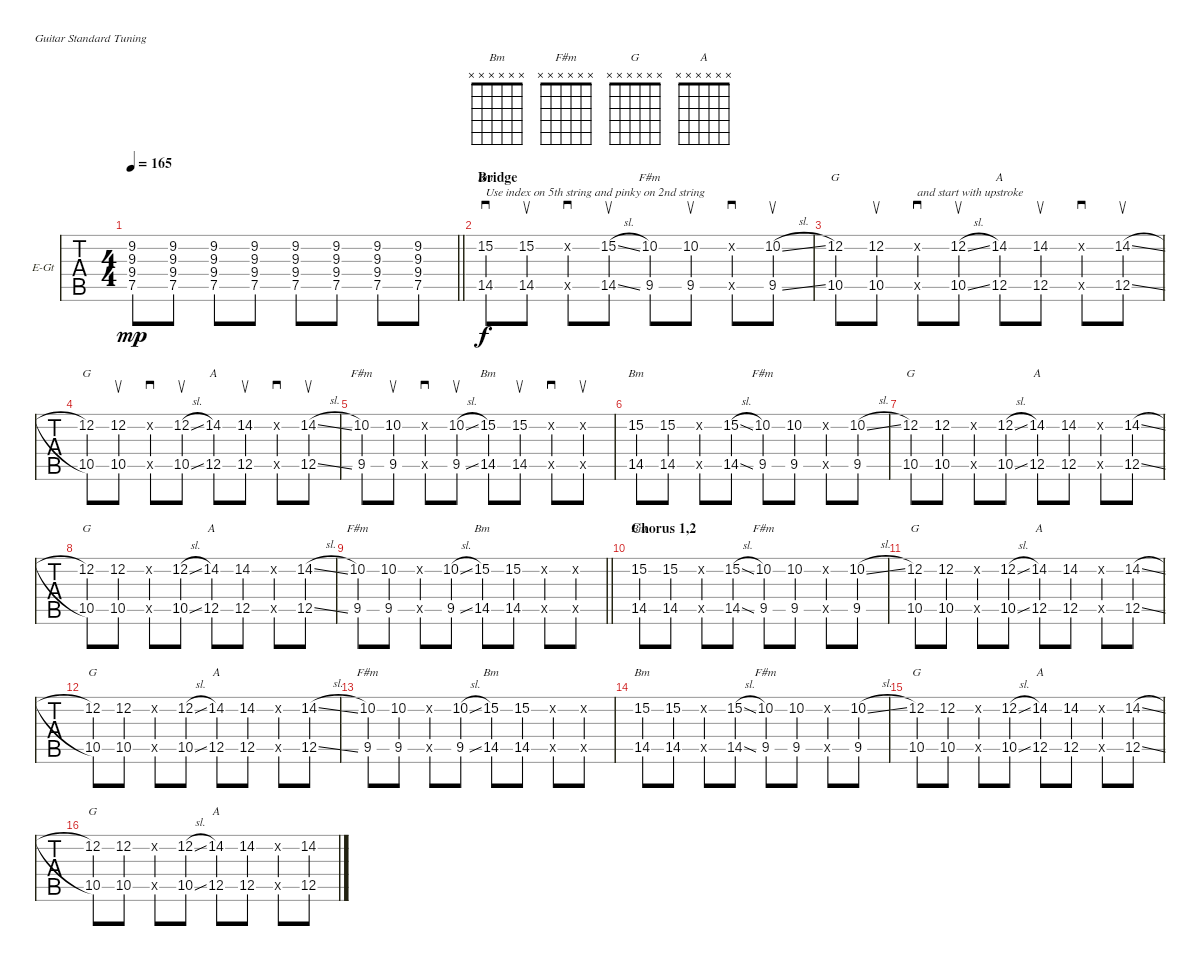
\bracketExtendMode groupsimilarinstruments
\firstSystemTrackNameOrientation horizontal
\otherSystemsTrackNameOrientation horizontal
\track ("Nick" "E-Gt") {instrument overdrivenguitar}
\staff {tabs}
\tuning (E4 B3 G3 D3 A2 E2)
\chord ("Bm" x x x x x x)
\chord ("F#m" x x x x x x)
\chord ("G" x x x x x x)
\chord ("A" x x x x x x)
\ts (4 4)
\tempo 165
\clef g2
\barLineRight lightlight
\ks c
(9.2 9.3 9.4 7.5).8{dy mp} (9.2 9.3 9.4 7.5).8 (9.2 9.3 9.4 7.5).8 (9.2 9.3 9.4 7.5).8 (9.2 9.3 9.4 7.5).8 (9.2 9.3 9.4 7.5).8 (9.2 9.3 9.4 7.5).8 (9.2 9.3 9.4 7.5).8 |
\section ("" "Bridge")
(15.2 14.5).8{sd ch "Bm" txt "Use index on 5th string and pinky on 2nd string" dy f} (15.2 14.5).8{su} (0.2{x} 0.5{x}).8{sd} (15.2{sl} 14.5{sl}).8{su} (10.2 9.5).8{ch "F#m"} (10.2 9.5).8{su} (0.2{x} 0.5{x}).8{sd} (10.2{sl} 9.5{sl}).8{su} |
(12.2 10.5).8{ch "G"} (12.2 10.5).8{su} (0.2{x} 0.5{x}).8{sd txt "and start with upstroke"} (12.2{sl} 10.5{sl}).8{su} (14.2 12.5).8{ch "A"} (14.2 12.5).8{su} (0.2{x} 0.5{x}).8{sd} (14.2{sl} 12.5{sl}).8{su} |
(12.2 10.5).8{ch "G"} (12.2 10.5).8{su} (0.2{x} 0.5{x}).8{sd} (12.2{sl} 10.5{sl}).8{su} (14.2 12.5).8{ch "A"} (14.2 12.5).8{su} (0.2{x} 0.5{x}).8{sd} (14.2{sl} 12.5{sl}).8{su} |
(10.2 9.5).8{ch "F#m"} (10.2 9.5).8{su} (0.2{x} 0.5{x}).8{sd} (10.2{sl} 9.5{sl}).8{su} (15.2 14.5).8{ch "Bm"} (15.2 14.5).8{su} (0.2{x} 0.5{x}).8{sd} (0.2{x} 0.5{x}).8{su} |
(15.2 14.5).8{ch "Bm"} (15.2 14.5).8 (0.2{x} 0.5{x}).8 (15.2{sl} 14.5{sl}).8 (10.2 9.5).8{ch "F#m"} (10.2 9.5).8 (0.2{x} 0.5{x}).8 (10.2{sl} 9.5).8 |
(12.2 10.5).8{ch "G"} (12.2 10.5).8 (0.2{x} 0.5{x}).8 (12.2{sl} 10.5{sl}).8 (14.2 12.5).8{ch "A"} (14.2 12.5).8 (0.2{x} 0.5{x}).8 (14.2{sl} 12.5{sl}).8 |
(12.2 10.5).8{ch "G"} (12.2 10.5).8 (0.2{x} 0.5{x}).8 (12.2{sl} 10.5{sl}).8 (14.2 12.5).8{ch "A"} (14.2 12.5).8 (0.2{x} 0.5{x}).8 (14.2{sl} 12.5{sl}).8 |
\barLineRight lightlight
(10.2 9.5).8{ch "F#m"} (10.2 9.5).8 (0.2{x} 0.5{x}).8 (10.2{sl} 9.5{sl}).8 (15.2 14.5).8{ch "Bm"} (15.2 14.5).8 (0.2{x} 0.5{x}).8 (0.2{x} 0.5{x}).8 |
\section ("" "Chorus 1,2")
(15.2 14.5).8{ch "Bm"} (15.2 14.5).8 (0.2{x} 0.5{x}).8 (15.2{sl} 14.5{sl}).8 (10.2 9.5).8{ch "F#m"} (10.2 9.5).8 (0.2{x} 0.5{x}).8 (10.2{sl} 9.5).8 |
(12.2 10.5).8{ch "G"} (12.2 10.5).8 (0.2{x} 0.5{x}).8 (12.2{sl} 10.5{sl}).8 (14.2 12.5).8{ch "A"} (14.2 12.5).8 (0.2{x} 0.5{x}).8 (14.2{sl} 12.5{sl}).8 |
(12.2 10.5).8{ch "G"} (12.2 10.5).8 (0.2{x} 0.5{x}).8 (12.2{sl} 10.5{sl}).8 (14.2 12.5).8{ch "A"} (14.2 12.5).8 (0.2{x} 0.5{x}).8 (14.2{sl} 12.5{sl}).8 |
(10.2 9.5).8{ch "F#m"} (10.2 9.5).8 (0.2{x} 0.5{x}).8 (10.2{sl} 9.5{sl}).8 (15.2 14.5).8{ch "Bm"} (15.2 14.5).8 (0.2{x} 0.5{x}).8 (0.2{x} 0.5{x}).8 |
(15.2 14.5).8{ch "Bm"} (15.2 14.5).8 (0.2{x} 0.5{x}).8 (15.2{sl} 14.5{sl}).8 (10.2 9.5).8{ch "F#m"} (10.2 9.5).8 (0.2{x} 0.5{x}).8 (10.2{sl} 9.5).8 |
(12.2 10.5).8{ch "G"} (12.2 10.5).8 (0.2{x} 0.5{x}).8 (12.2{sl} 10.5{sl}).8 (14.2 12.5).8{ch "A"} (14.2 12.5).8 (0.2{x} 0.5{x}).8 (14.2{sl} 12.5{sl}).8 |
(12.2 10.5).8{ch "G"} (12.2 10.5).8 (0.2{x} 0.5{x}).8 (12.2{sl} 10.5{sl}).8 (14.2 12.5).8{ch "A"} (14.2 12.5).8 (0.2{x} 0.5{x}).8 (14.2{sl} 12.5{sl}).8
